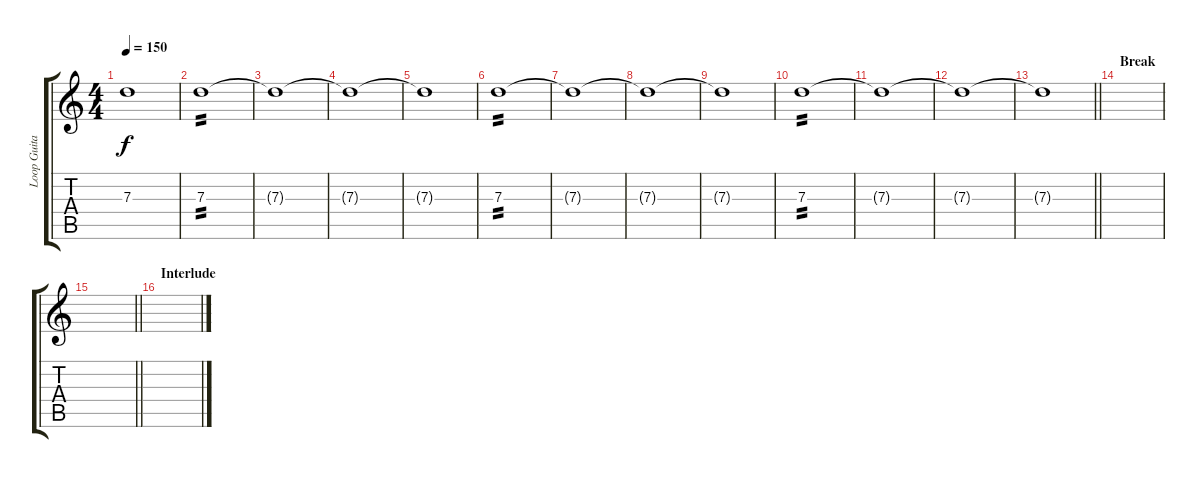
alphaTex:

\track ("Loop Guitar II" "Loop Guita") {instrument electricguitarclean}
\staff {score tabs}
\tuning (E4 B3 G3 D3 A2 E2) {hide}
\ts (4 4)
\tempo 150
\clef g2
\ks c
7.3{t}.1{dy f} |
7.3.1{tp 2} |
7.3{t}.1 |
7.3{t}.1 |
7.3{t}.1 |
7.3.1{tp 2} |
7.3{t}.1 |
7.3{t}.1 |
7.3{t}.1 |
7.3.1{tp 2} |
7.3{t}.1 |
7.3{t}.1 |
\barLineRight lightlight
7.3{t}.1 |
\section ("" "Break")
|
\barLineRight lightlight
|
\section ("" "Interlude")
